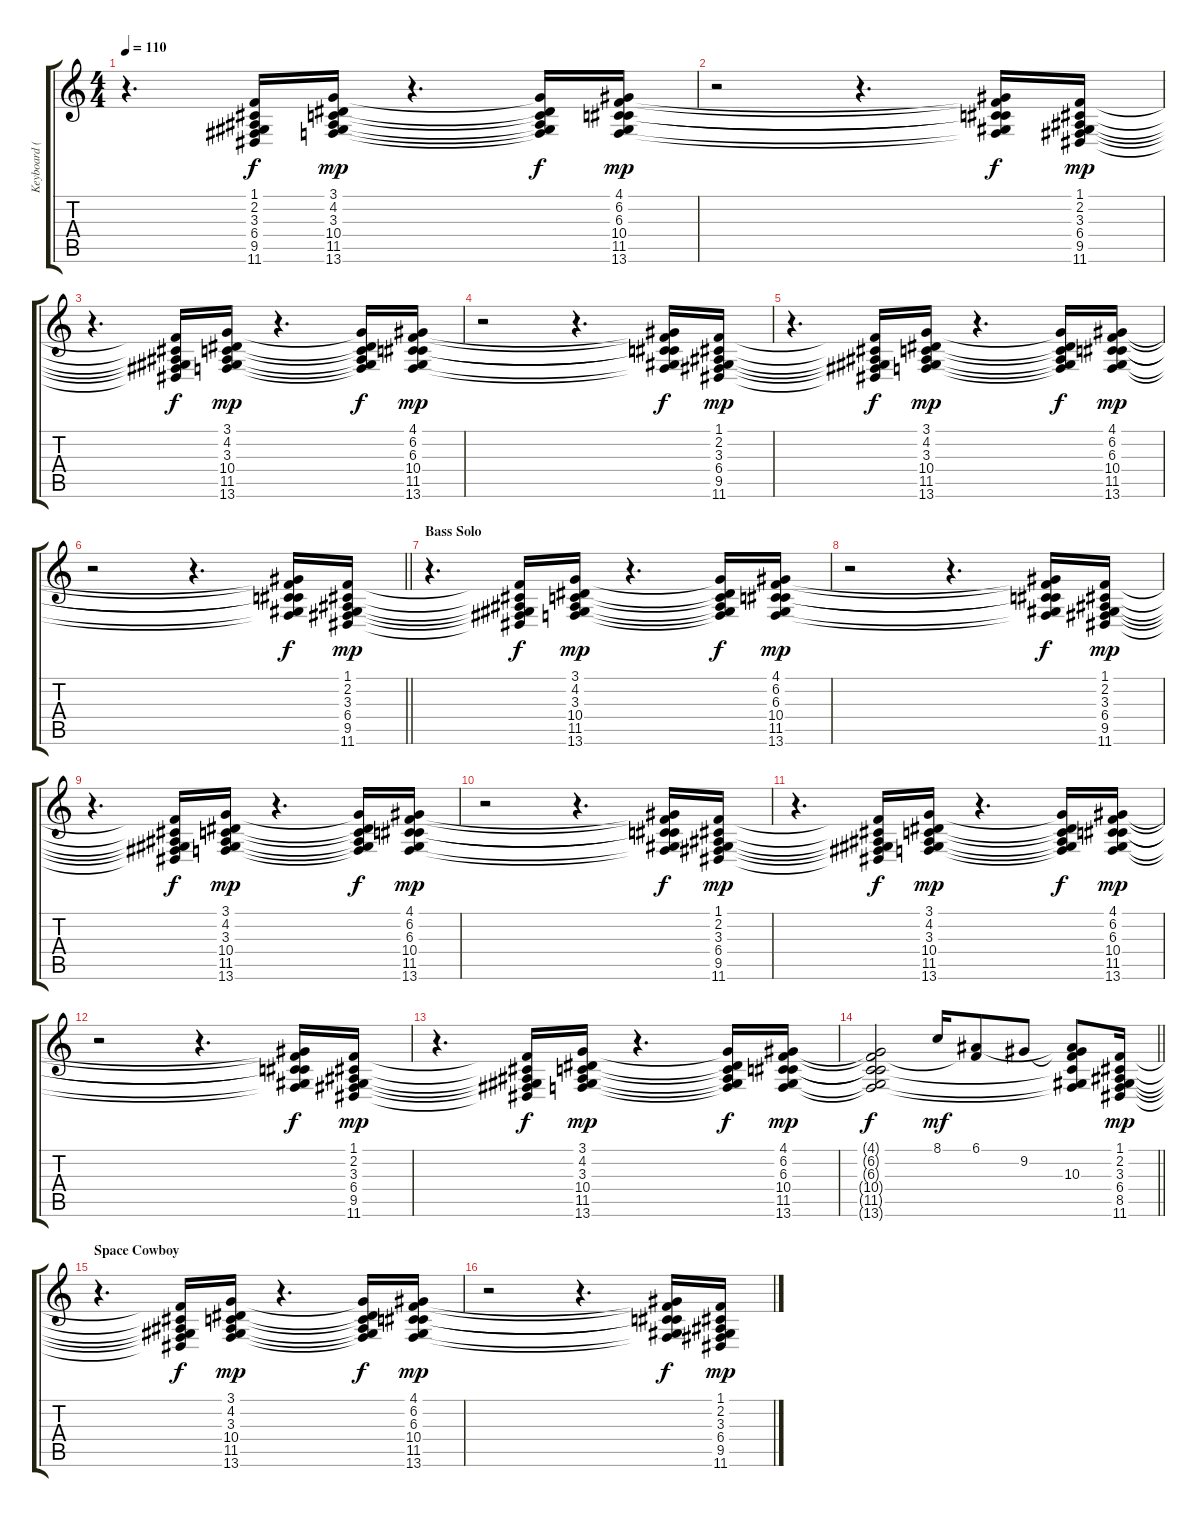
\track ("Keyboard (Toby Smith)" "Keyboard (") {instrument electricpiano1}
\staff {score tabs}
\tuning (E4 B3 G3 D3 A2 E2) {hide}
\ts (4 4)
\tempo 110
\clef g2
\ks c
r.4{d dy mp} (1.1{t} 2.2{t} 3.3{t} 6.4{t} 9.5{t} 11.6{t}).16{dy f} (3.1 4.2 3.3 10.4 11.5 13.6).16{dy mp} r.4{d} (3.1{t} 4.2{t} 3.3{t} 10.4{t} 11.5{t} 13.6{t}).16{dy f} (4.1 6.2 6.3 10.4 11.5 13.6).16{dy mp} |
r.2 r.4{d} (4.1{t} 6.2{t} 6.3{t} 10.4{t} 11.5{t} 13.6{t}).16{dy f} (1.1 2.2 3.3 6.4 9.5 11.6).16{dy mp} |
r.4{d} (1.1{t} 2.2{t} 3.3{t} 6.4{t} 9.5{t} 11.6{t}).16{dy f} (3.1 4.2 3.3 10.4 11.5 13.6).16{dy mp} r.4{d} (3.1{t} 4.2{t} 3.3{t} 10.4{t} 11.5{t} 13.6{t}).16{dy f} (4.1 6.2 6.3 10.4 11.5 13.6).16{dy mp} |
r.2 r.4{d} (4.1{t} 6.2{t} 6.3{t} 10.4{t} 11.5{t} 13.6{t}).16{dy f} (1.1 2.2 3.3 6.4 9.5 11.6).16{dy mp} |
r.4{d} (1.1{t} 2.2{t} 3.3{t} 6.4{t} 9.5{t} 11.6{t}).16{dy f} (3.1 4.2 3.3 10.4 11.5 13.6).16{dy mp} r.4{d} (3.1{t} 4.2{t} 3.3{t} 10.4{t} 11.5{t} 13.6{t}).16{dy f} (4.1 6.2 6.3 10.4 11.5 13.6).16{dy mp} |
\barLineRight lightlight
r.2 r.4{d} (4.1{t} 6.2{t} 6.3{t} 10.4{t} 11.5{t} 13.6{t}).16{dy f} (1.1 2.2 3.3 6.4 9.5 11.6).16{dy mp} |
\section ("" "Bass Solo")
r.4{d} (1.1{t} 2.2{t} 3.3{t} 6.4{t} 9.5{t} 11.6{t}).16{dy f} (3.1 4.2 3.3 10.4 11.5 13.6).16{dy mp} r.4{d} (3.1{t} 4.2{t} 3.3{t} 10.4{t} 11.5{t} 13.6{t}).16{dy f} (4.1 6.2 6.3 10.4 11.5 13.6).16{dy mp} |
r.2 r.4{d} (4.1{t} 6.2{t} 6.3{t} 10.4{t} 11.5{t} 13.6{t}).16{dy f} (1.1 2.2 3.3 6.4 9.5 11.6).16{dy mp} |
r.4{d} (1.1{t} 2.2{t} 3.3{t} 6.4{t} 9.5{t} 11.6{t}).16{dy f} (3.1 4.2 3.3 10.4 11.5 13.6).16{dy mp} r.4{d} (3.1{t} 4.2{t} 3.3{t} 10.4{t} 11.5{t} 13.6{t}).16{dy f} (4.1 6.2 6.3 10.4 11.5 13.6).16{dy mp} |
r.2 r.4{d} (4.1{t} 6.2{t} 6.3{t} 10.4{t} 11.5{t} 13.6{t}).16{dy f} (1.1 2.2 3.3 6.4 9.5 11.6).16{dy mp} |
r.4{d} (1.1{t} 2.2{t} 3.3{t} 6.4{t} 9.5{t} 11.6{t}).16{dy f} (3.1 4.2 3.3 10.4 11.5 13.6).16{dy mp} r.4{d} (3.1{t} 4.2{t} 3.3{t} 10.4{t} 11.5{t} 13.6{t}).16{dy f} (4.1 6.2 6.3 10.4 11.5 13.6).16{dy mp} |
r.2 r.4{d} (4.1{t} 6.2{t} 6.3{t} 10.4{t} 11.5{t} 13.6{t}).16{dy f} (1.1 2.2 3.3 6.4 9.5 11.6).16{dy mp} |
r.4{d} (1.1{t} 2.2{t} 3.3{t} 6.4{t} 9.5{t} 11.6{t}).16{dy f} (3.1 4.2 3.3 10.4 11.5 13.6).16{dy mp} r.4{d} (3.1{t} 4.2{t} 3.3{t} 10.4{t} 11.5{t} 13.6{t}).16{dy f} (4.1 6.2 6.3 10.4 11.5 13.6).16{dy mp} |
\barLineRight lightlight
(4.1{t} 6.2{t} 6.3{t} 10.4{t} 11.5{t} 13.6{t}).2{dy f} 8.1.16{dy mf} (6.1 6.2{t}).8 9.2.8 (6.1{t} 9.2{t} 10.3 10.4{t} 11.5{t} 13.6{t}).8 (1.1 2.2 3.3 6.4 8.5 11.6).16{dy mp} |
\section ("" "Space Cowboy")
r.4{d} (1.1{t} 2.2{t} 3.3{t} 6.4{t} 8.5{t} 11.6{t}).16{dy f} (3.1 4.2 3.3 10.4 11.5 13.6).16{dy mp} r.4{d} (3.1{t} 4.2{t} 3.3{t} 10.4{t} 11.5{t} 13.6{t}).16{dy f} (4.1 6.2 6.3 10.4 11.5 13.6).16{dy mp} |
r.2 r.4{d} (4.1{t} 6.2{t} 6.3{t} 10.4{t} 11.5{t} 13.6{t}).16{dy f} (1.1 2.2 3.3 6.4 9.5 11.6).16{dy mp}
